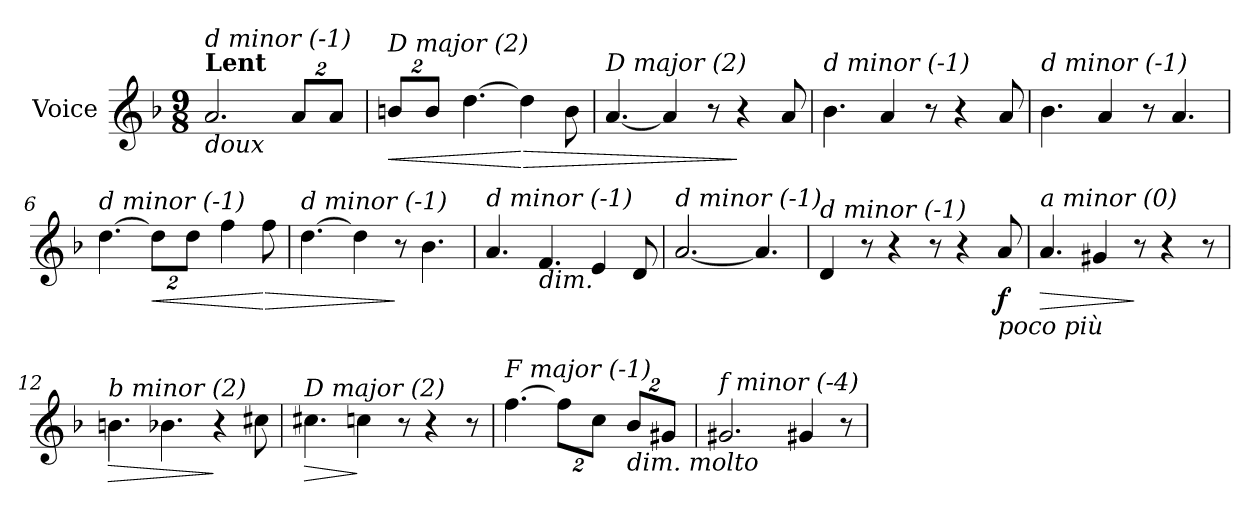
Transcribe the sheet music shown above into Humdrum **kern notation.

**kern	**dynam
*part1	*part1
*staff1	*staff1
*I"Voice	*
*I'V	*
*clefG2	*
*k[b-]	*
*F:	*
*M9/8	*
=1	=1
!LO:TX:a:B:t=Lent	!
!LO:TX:b:i:t=doux	!
!LO:TX:i:t=d minor (-1)	!
2.a/	.
*Xbrackettup	*
16%3a/L	.
16%3a/J	.
=2	=2
!LO:TX:i:t=D major (2)	!
!	!LO:HP:b
16%3bn/L	<
16%3b/J	.
[4.dd\	.
!	!LO:HP:n=1:b
4dd\]	[ >
8b\	.
=3	=3
!LO:TX:i:t=D major (2)	!
[4.a/	.
4a/]	.
8r	.
4r	]
8a/	.
=4	=4
!LO:TX:i:t=d minor (-1)	!
4.b-\	.
4a/	.
8r	.
4r	.
8a/	.
=5	=5
!LO:TX:i:t=d minor (-1)	!
4.b-\	.
4a/	.
8r	.
4.a/	.
!!LO:LB:g=z
=6	=6
!LO:TX:i:t=d minor (-1)	!
[4.dd\	.
!	!LO:HP:b
16%3dd\L]	<
16%3dd\J	.
4ff\	.
!	!LO:HP:n=1:b
8ff\	[ >
=7	=7
!LO:TX:i:t=d minor (-1)	!
[4.dd\	.
4dd\]	.
8r	]
4.b-\	.
=8	=8
!LO:TX:i:t=d minor (-1)	!
4.a/	.
!LO:TX:b:i:t=dim.	!
4.f/	.
4e/	.
8d/	.
=9	=9
!LO:TX:i:t=d minor (-1)	!
[2.a/	.
4.a/]	.
=10	=10
!LO:TX:i:t=d minor (-1)	!
4d/	.
8r	.
4r	.
8r	.
4r	.
!LO:TX:b:i:t=poco più	!
!	!LO:DY:b
8a/	f
!!LO:LB:g=z
=11	=11
!LO:TX:i:t=a minor (0)	!
!	!LO:HP:b
4.a/	>
4g#X/	.
8r	]
4r	.
8r	.
=12	=12
!LO:TX:i:t=b minor (2)	!
!	!LO:HP:b
4.bn\	>
4.b-X\	.
4r	]
8cc#Xi\	.
=13	=13
!LO:TX:i:t=D major (2)	!
!	!LO:HP:b
4.cc#Xi\	>
4cc\	]
8r	.
4r	.
8r	.
=14	=14
!LO:TX:i:t=F major (-1)	!
[4.ff\	.
16%3ff\L]	.
16%3cc\J	.
!LO:TX:b:i:t=dim. molto	!
16%3b-/L	.
16%3g#Xi/J	.
=15	=15
!LO:TX:i:t=f minor (-4)	!
2.g#Xi/	.
4g#Xi/	.
8r	.
=	=
*-	*-
